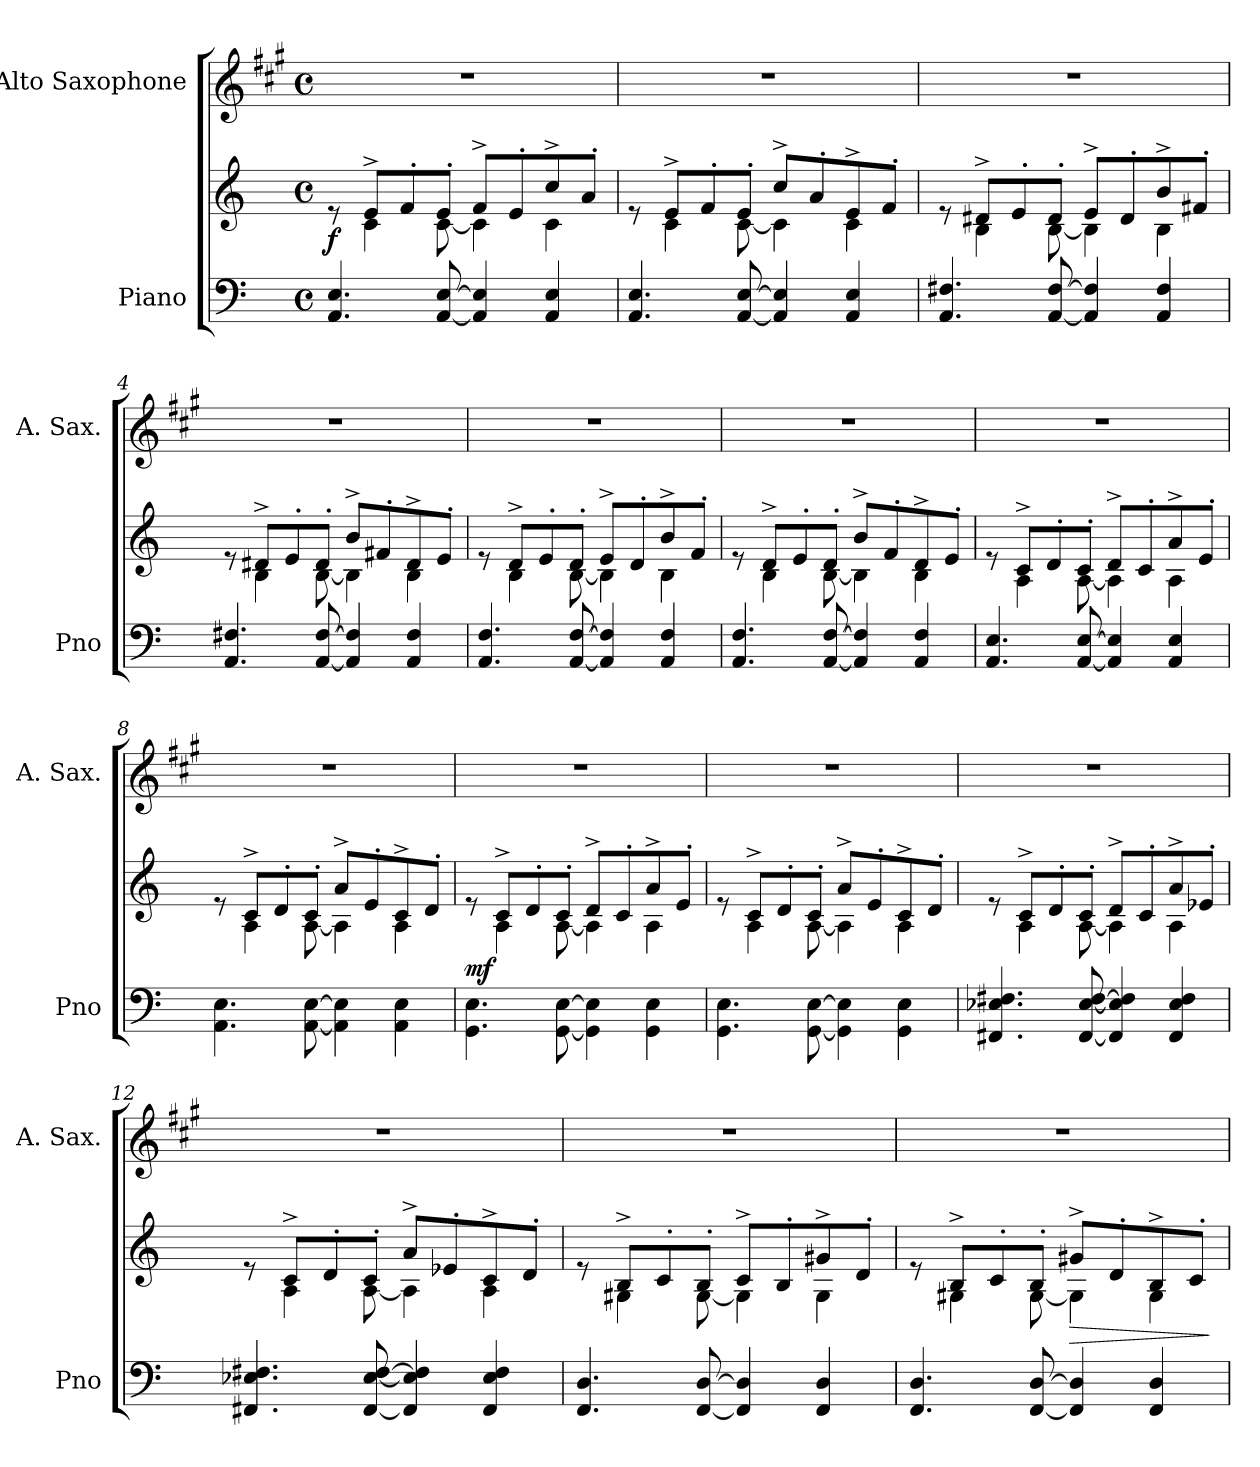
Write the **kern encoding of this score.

**kern	**kern	**dynam	**kern
*part2	*part2	*part2	*part1
*staff3	*staff2	*staff2/3	*staff1
*I"Piano	*	*	*I"Alto Saxophone
*I'Pno	*	*	*I'A. Sax.
*clefF4	*clefG2	*	*clefG2
*	*	*	*ITrd5c9
*k[]	*k[]	*	*k[]
*M4/4	*M4/4	*	*M4/4
*met(c)	*met(c)	*	*met(c)
*MM136	*MM136	*	*MM136
=1	=1	=1	=1
*	*^	*	*
!	!	!	!LO:DY:b	!
4.AA/ 4.E/	8re	8ryy	f	1r
.	8e^/L	4c\	.	.
.	8f'/	.	.	.
[8AA/ [8E/	8e'/J	[8c\	.	.
4AA/] 4E/]	8f^/L	4c\]	.	.
.	8e'/	.	.	.
4AA/ 4E/	8cc^/	4c\	.	.
.	8a'/J	.	.	.
=2	=2	=2	=2	=2
4.AA/ 4.E/	8re	8ryy	.	1r
.	8e^/L	4c\	.	.
.	8f'/	.	.	.
[8AA/ [8E/	8e'/J	[8c\	.	.
4AA/] 4E/]	8cc^/L	4c\]	.	.
.	8a'/	.	.	.
4AA/ 4E/	8e^/	4c\	.	.
.	8f'/J	.	.	.
=3	=3	=3	=3	=3
4.AA/ 4.F#X/	8re	8ryy	.	1r
.	8d#X^/L	4B\	.	.
.	8e'/	.	.	.
[8AA/ [8F#/	8d#'/J	[8B\	.	.
4AA/] 4F#/]	8e^/L	4B\]	.	.
.	8d#'/	.	.	.
4AA/ 4F#/	8b^/	4B\	.	.
.	8f#X'/J	.	.	.
=4	=4	=4	=4	=4
4.AA/ 4.F#X/	8re	8ryy	.	1r
.	8d#X^/L	4B\	.	.
.	8e'/	.	.	.
[8AA/ [8F#/	8d#'/J	[8B\	.	.
4AA/] 4F#/]	8b^/L	4B\]	.	.
.	8f#X'/	.	.	.
4AA/ 4F#/	8d#^/	4B\	.	.
.	8e'/J	.	.	.
!!LO:LB:g=z
=5	=5	=5	=5	=5
4.AA/ 4.F/	8re	8ryy	.	1r
.	8d^/L	4B\	.	.
.	8e'/	.	.	.
[8AA/ [8F/	8d'/J	[8B\	.	.
4AA/] 4F/]	8e^/L	4B\]	.	.
.	8d'/	.	.	.
4AA/ 4F/	8b^/	4B\	.	.
.	8f'/J	.	.	.
=6	=6	=6	=6	=6
4.AA/ 4.F/	8re	8ryy	.	1r
.	8d^/L	4B\	.	.
.	8e'/	.	.	.
[8AA/ [8F/	8d'/J	[8B\	.	.
4AA/] 4F/]	8b^/L	4B\]	.	.
.	8f'/	.	.	.
4AA/ 4F/	8d^/	4B\	.	.
.	8e'/J	.	.	.
=7	=7	=7	=7	=7
4.AA/ 4.E/	8re	8ryy	.	1r
.	8c^/L	4A\	.	.
.	8d'/	.	.	.
[8AA/ [8E/	8c'/J	[8A\	.	.
4AA/] 4E/]	8d^/L	4A\]	.	.
.	8c'/	.	.	.
4AA/ 4E/	8a^/	4A\	.	.
.	8e'/J	.	.	.
=8	=8	=8	=8	=8
4.AA\ 4.E\	8re	8ryy	.	1r
.	8c^/L	4A\	.	.
.	8d'/	.	.	.
[8AA\ [8E\	8c'/J	[8A\	.	.
4AA\] 4E\]	8a^/L	4A\]	.	.
.	8e'/	.	.	.
4AA\ 4E\	8c^/	4A\	.	.
.	8d'/J	.	.	.
=9	=9	=9	=9	=9
!	!	!	!LO:DY:b	!
4.GG\ 4.E\	8re	8ryy	mf	1r
.	8c^/L	4A\	.	.
.	8d'/	.	.	.
[8GG\ [8E\	8c'/J	[8A\	.	.
4GG\] 4E\]	8d^/L	4A\]	.	.
.	8c'/	.	.	.
4GG\ 4E\	8a^/	4A\	.	.
.	8e'/J	.	.	.
!!LO:LB:g=z
=10	=10	=10	=10	=10
4.GG\ 4.E\	8re	8ryy	.	1r
.	8c^/L	4A\	.	.
.	8d'/	.	.	.
[8GG\ [8E\	8c'/J	[8A\	.	.
4GG\] 4E\]	8a^/L	4A\]	.	.
.	8e'/	.	.	.
4GG\ 4E\	8c^/	4A\	.	.
.	8d'/J	.	.	.
=11	=11	=11	=11	=11
4.FF#X/ 4.E-X/ 4.F#X/	8re	8ryy	.	1r
.	8c^/L	4A\	.	.
.	8d'/	.	.	.
[8FF#/ [8E-/ [8F#/	8c'/J	[8A\	.	.
4FF#/] 4E-/] 4F#/]	8d^/L	4A\]	.	.
.	8c'/	.	.	.
4FF#/ 4E-/ 4F#/	8a^/	4A\	.	.
.	8e-X'/J	.	.	.
=12	=12	=12	=12	=12
4.FF#X/ 4.E-X/ 4.F#X/	8re	8ryy	.	1r
.	8c^/L	4A\	.	.
.	8d'/	.	.	.
[8FF#/ [8E-/ [8F#/	8c'/J	[8A\	.	.
4FF#/] 4E-/] 4F#/]	8a^/L	4A\]	.	.
.	8e-X'/	.	.	.
4FF#/ 4E-/ 4F#/	8c^/	4A\	.	.
.	8d'/J	.	.	.
=13	=13	=13	=13	=13
4.FF/ 4.D/	8re	8ryy	.	1r
.	8B^/L	4G#X\	.	.
.	8c'/	.	.	.
[8FF/ [8D/	8B'/J	[8G#\	.	.
4FF/] 4D/]	8c^/L	4G#\]	.	.
.	8B'/	.	.	.
4FF/ 4D/	8g#X^/	4G#\	.	.
.	8d'/J	.	.	.
!!LO:LB:g=z
=14	=14	=14	=14	=14
4.FF/ 4.D/	8re	8ryy	.	1r
.	8B^/L	4G#X\	.	.
.	8c'/	.	.	.
[8FF/ [8D/	8B'/J	[8G#\	.	.
!	!	!	!LO:HP:b	!
4FF/] 4D/]	8g#X^/L	4G#\]	>	.
.	8d'/	.	.	.
4FF/ 4D/	8B^/	4G#\	.	.
.	8c'/J	.	.	.
*	*v	*v	*	*
.	.	]	.
=	=	=	=
*-	*-	*-	*-
